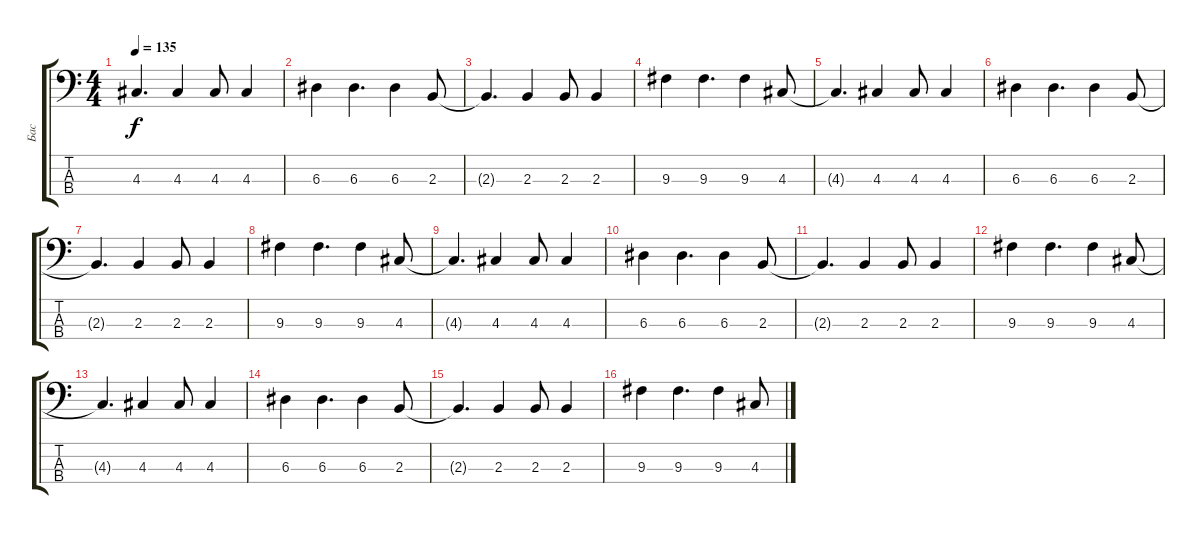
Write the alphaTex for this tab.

\track ("Бас" "Бас") {instrument electricbasspick}
\staff {score tabs}
\tuning (G2 D2 A1 E1) {hide}
\ts (4 4)
\tempo 135
\clef f4
\ks c
4.3{t}.4{d dy f} 4.3.4 4.3.8 4.3.4 |
6.3.4 6.3.4{d} 6.3.4 2.3.8 |
2.3{t}.4{d} 2.3.4 2.3.8 2.3.4 |
9.3.4 9.3.4{d} 9.3.4 4.3.8 |
4.3{t}.4{d} 4.3.4 4.3.8 4.3.4 |
6.3.4 6.3.4{d} 6.3.4 2.3.8 |
2.3{t}.4{d} 2.3.4 2.3.8 2.3.4 |
9.3.4 9.3.4{d} 9.3.4 4.3.8 |
4.3{t}.4{d} 4.3.4 4.3.8 4.3.4 |
6.3.4 6.3.4{d} 6.3.4 2.3.8 |
2.3{t}.4{d} 2.3.4 2.3.8 2.3.4 |
9.3.4 9.3.4{d} 9.3.4 4.3.8 |
4.3{t}.4{d} 4.3.4 4.3.8 4.3.4 |
6.3.4 6.3.4{d} 6.3.4 2.3.8 |
2.3{t}.4{d} 2.3.4 2.3.8 2.3.4 |
9.3.4 9.3.4{d} 9.3.4 4.3.8
